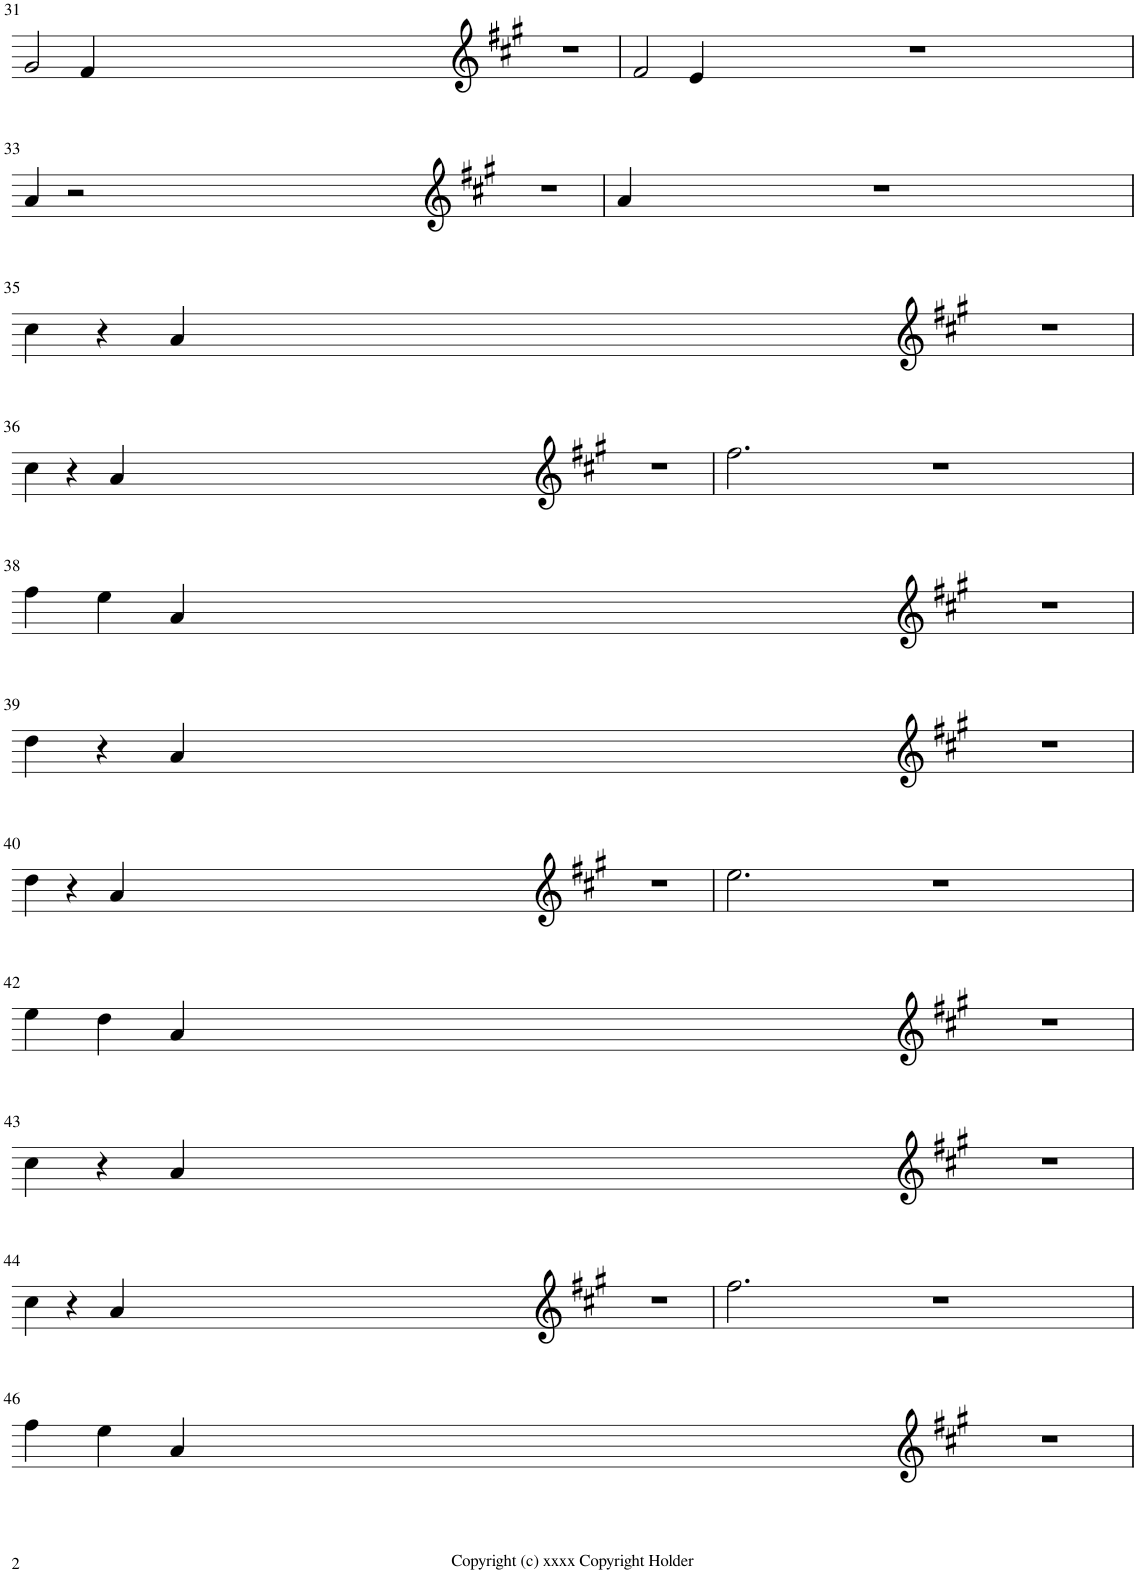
**kern
*part1
*staff1
*I"Voice
*I'V
!!LO:PB:g=z
*clefG2
*k[f#c#g#]
*M3/4
=31
2g#/
4f#/
4ryy
2.r
=32
2f#/
4e/
4ryy
2.r
!!LO:LB:g=z
=33
4a/
2r
4ryy
2.r
=34
4a/
4ryy
2.r
!!LO:LB:g=z
=35
4cc#\
4r
4a/
4ryy
2.r
!!LO:LB:g=z
=36
4cc#\
4r
4a/
4ryy
2.r
=37
2.ff#\
4ryy
2.r
!!LO:LB:g=z
=38
4ff#\
4ee\
4a/
4ryy
2.r
!!LO:LB:g=z
=39
4dd\
4r
4a/
4ryy
2.r
!!LO:LB:g=z
=40
4dd\
4r
4a/
4ryy
2.r
=41
2.ee\
4ryy
2.r
!!LO:LB:g=z
=42
4ee\
4dd\
4a/
4ryy
2.r
!!LO:LB:g=z
=43
4cc#\
4r
4a/
4ryy
2.r
!!LO:LB:g=z
=44
4cc#\
4r
4a/
4ryy
2.r
=45
2.ff#\
4ryy
2.r
!!LO:LB:g=z
=46
4ff#\
4ee\
4a/
4ryy
2.r
=
*-
